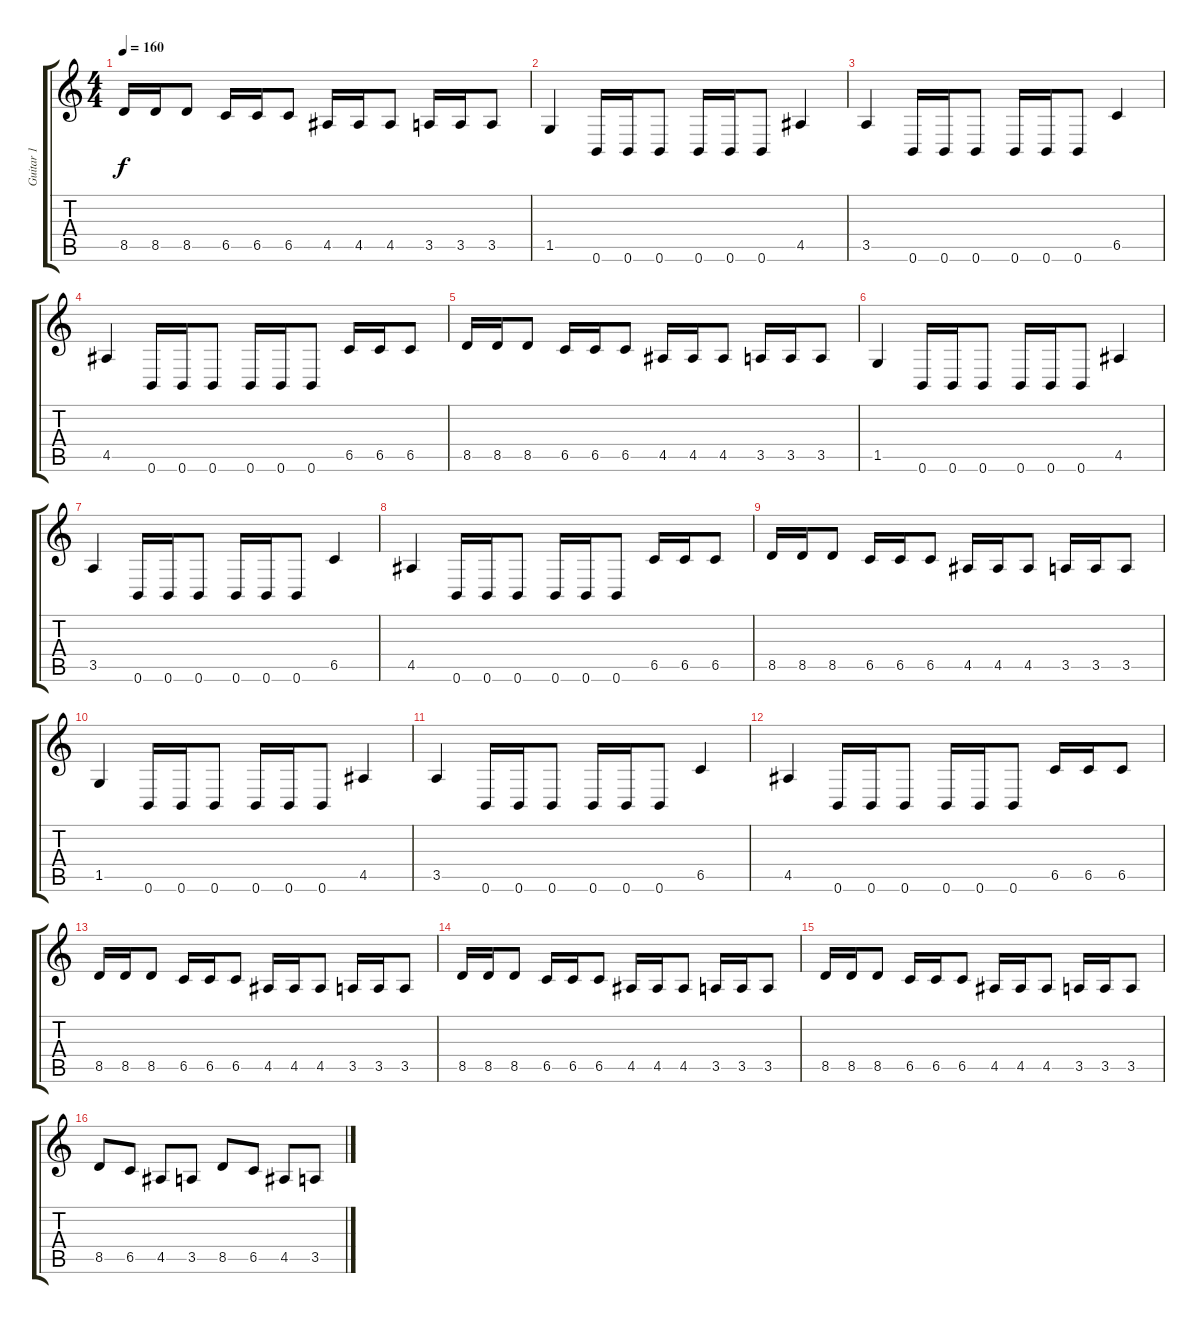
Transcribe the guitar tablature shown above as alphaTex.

\track ("Guitar 1" "Guitar 1") {instrument distortionguitar}
\staff {score tabs}
\tuning (Db4 Ab3 E3 B2 Gb2 B1) {hide}
\ts (4 4)
\tempo 160
\clef g2
\ks c
8.5.16{dy f} 8.5.16 8.5.8 6.5.16 6.5.16 6.5.8 4.5.16 4.5.16 4.5.8 3.5.16 3.5.16 3.5.8 |
1.5.4 0.6.16 0.6.16 0.6.8 0.6.16 0.6.16 0.6.8 4.5.4 |
3.5.4 0.6.16 0.6.16 0.6.8 0.6.16 0.6.16 0.6.8 6.5.4 |
4.5.4 0.6.16 0.6.16 0.6.8 0.6.16 0.6.16 0.6.8 6.5.16 6.5.16 6.5.8 |
8.5.16 8.5.16 8.5.8 6.5.16 6.5.16 6.5.8 4.5.16 4.5.16 4.5.8 3.5.16 3.5.16 3.5.8 |
1.5.4 0.6.16 0.6.16 0.6.8 0.6.16 0.6.16 0.6.8 4.5.4 |
3.5.4 0.6.16 0.6.16 0.6.8 0.6.16 0.6.16 0.6.8 6.5.4 |
4.5.4 0.6.16 0.6.16 0.6.8 0.6.16 0.6.16 0.6.8 6.5.16 6.5.16 6.5.8 |
8.5.16 8.5.16 8.5.8 6.5.16 6.5.16 6.5.8 4.5.16 4.5.16 4.5.8 3.5.16 3.5.16 3.5.8 |
1.5.4 0.6.16 0.6.16 0.6.8 0.6.16 0.6.16 0.6.8 4.5.4 |
3.5.4 0.6.16 0.6.16 0.6.8 0.6.16 0.6.16 0.6.8 6.5.4 |
4.5.4 0.6.16 0.6.16 0.6.8 0.6.16 0.6.16 0.6.8 6.5.16 6.5.16 6.5.8 |
8.5.16 8.5.16 8.5.8 6.5.16 6.5.16 6.5.8 4.5.16 4.5.16 4.5.8 3.5.16 3.5.16 3.5.8 |
8.5.16 8.5.16 8.5.8 6.5.16 6.5.16 6.5.8 4.5.16 4.5.16 4.5.8 3.5.16 3.5.16 3.5.8 |
8.5.16 8.5.16 8.5.8 6.5.16 6.5.16 6.5.8 4.5.16 4.5.16 4.5.8 3.5.16 3.5.16 3.5.8 |
8.5.8 6.5.8 4.5.8 3.5.8 8.5.8 6.5.8 4.5.8 3.5.8
